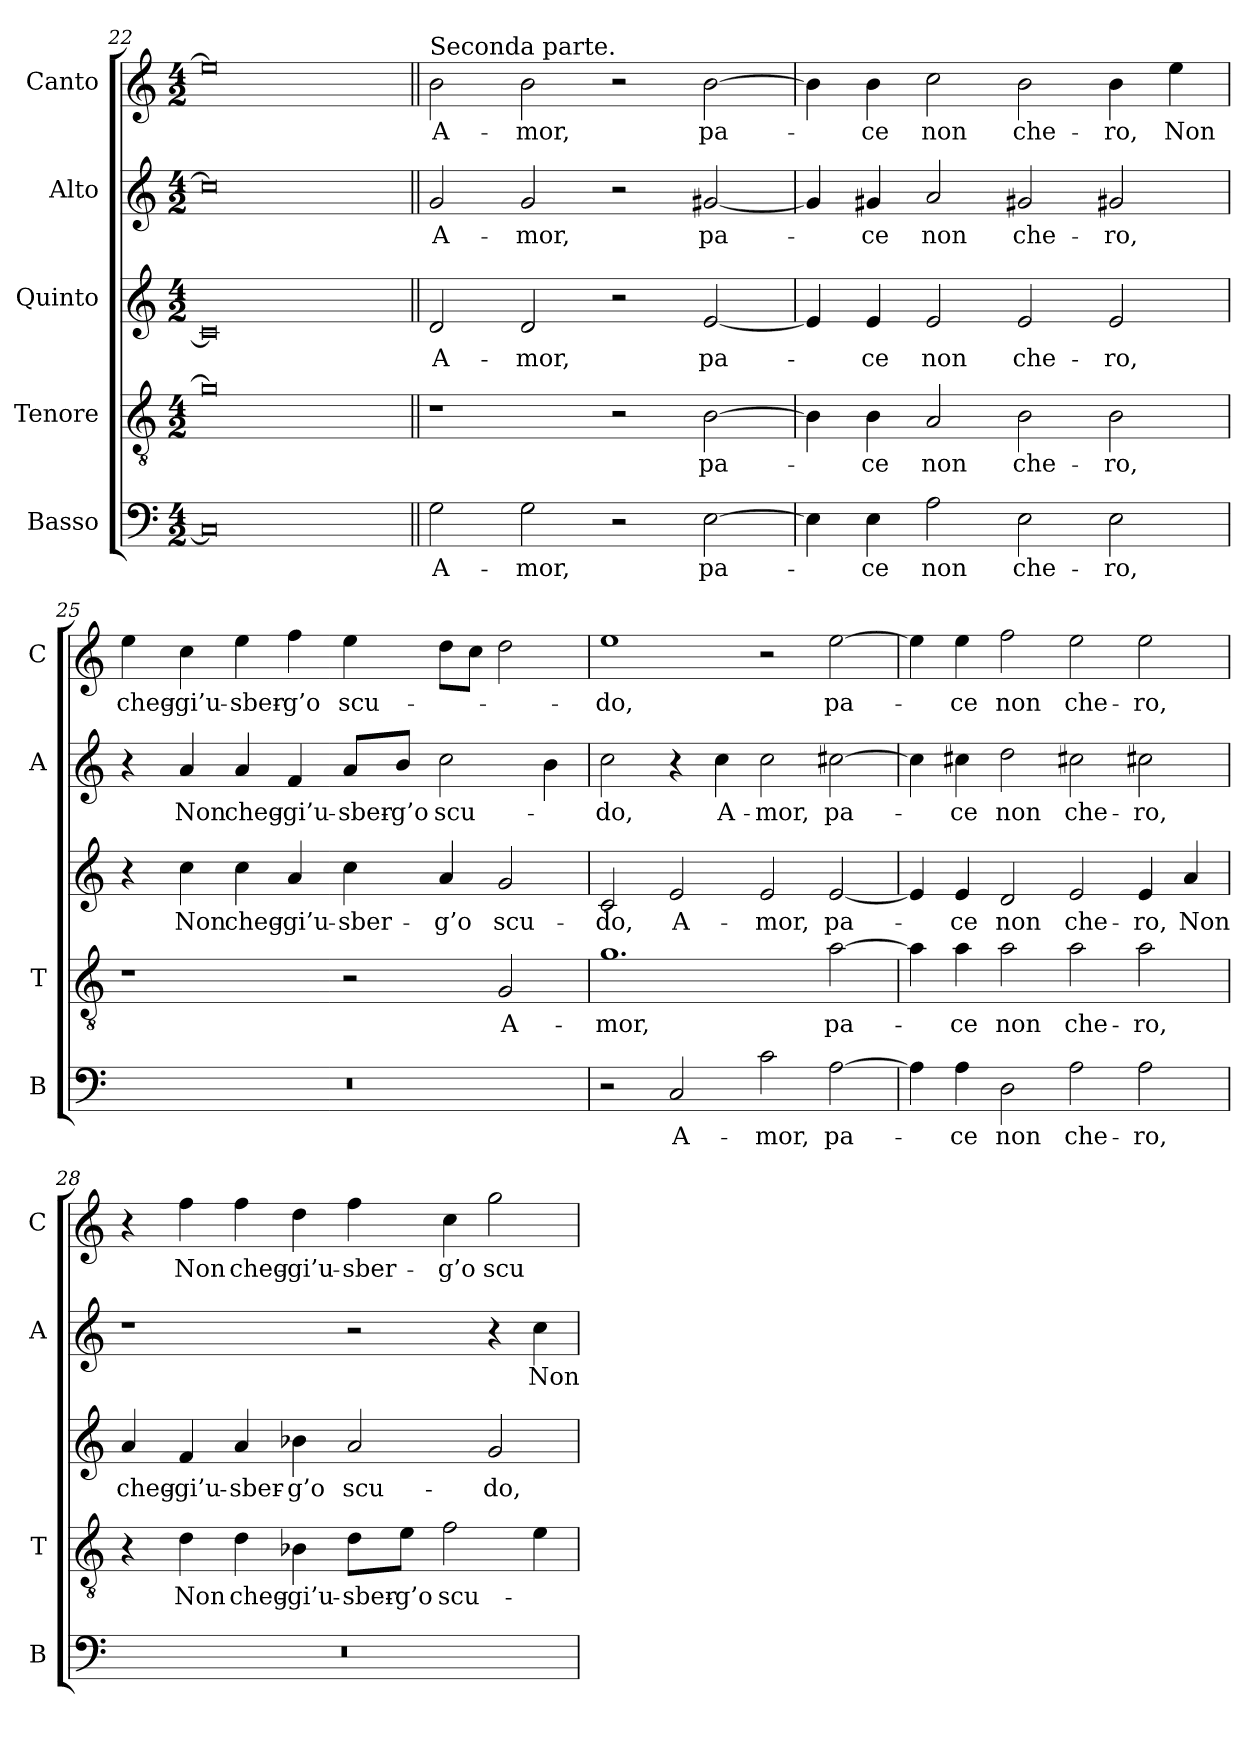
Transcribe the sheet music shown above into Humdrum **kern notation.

**kern	**text	**kern	**text	**kern	**text	**kern	**text	**kern	**text
*part5	*part5	*part4	*part4	*part3	*part3	*part2	*part2	*part1	*part1
*staff5	*staff5	*staff4	*staff4	*staff3	*staff3	*staff2	*staff2	*staff1	*staff1
*I"Basso	*	*I"Tenore	*	*I"Quinto	*	*I"Alto	*	*I"Canto	*
*I'B	*	*I'T	*	*	*	*I'A	*	*I'C	*
*clefF4	*	*clefGv2	*	*clefG2	*	*clefG2	*	*clefG2	*
*k[]	*	*k[]	*	*k[]	*	*k[]	*	*k[]	*
*M4/2	*	*M4/2	*	*M4/2	*	*M4/2	*	*M4/2	*
=22	=22	=22	=22	=22	=22	=22	=22	=22	=22
0C]	.	0g]	.	0c]	.	0cc]	.	0ee]	.
=23||	=23||	=23||	=23||	=23||	=23||	=23||	=23||	=23||	=23||
!	!	!	!	!	!	!	!	!LO:TX:a:t=Seconda parte.	!
2G	A-	1r	.	2d	A-	2g	A-	2b	A-
2G	-mor,	.	.	2d	-mor,	2g	-mor,	2b	-mor,
2r	.	2r	.	2r	.	2r	.	2r	.
[2E	pa-	[2B	pa-	[2e	pa-	[2g#X	pa-	[2b	pa-
=24	=24	=24	=24	=24	=24	=24	=24	=24	=24
4E]	.	4B]	.	4e]	.	4g#]	.	4b]	.
4E	-ce	4B	-ce	4e	-ce	4g#X	-ce	4b	-ce
2A	non	2A	non	2e	non	2a	non	2cc	non
2E	che-	2B	che-	2e	che-	2g#X	che-	2b	che-
2E	-ro,	2B	-ro,	2e	-ro,	2g#X	-ro,	4b	-ro,
.	.	.	.	.	.	.	.	4ee	Non
=25	=25	=25	=25	=25	=25	=25	=25	=25	=25
0r	.	1r	.	4r	.	4r	.	4ee	cheg-
.	.	.	.	4cc	Non	4a	Non	4cc	-gi’u-
.	.	.	.	4cc	cheg-	4a	cheg-	4ee	-sber-
.	.	.	.	4a	-gi’u-	4f	-gi’u-	4ff	-g’o
.	.	2r	.	4cc	-sber-	8a/L	-sber-	4ee	scu-
.	.	.	.	.	.	8b/J	-g’o	.	.
.	.	.	.	4a	-g’o	2cc	scu-	8ddL	.
.	.	.	.	.	.	.	.	8ccJ	.
.	.	2G	A-	2g	scu-	.	.	2dd	.
.	.	.	.	.	.	4b	.	.	.
=26	=26	=26	=26	=26	=26	=26	=26	=26	=26
2r	.	1.g	-mor,	2c	-do,	2cc	-do,	1ee	-do,
2C	A-	.	.	2e	A-	4r	.	.	.
.	.	.	.	.	.	4cc	A-	.	.
2c	-mor,	.	.	2e	-mor,	2cc	-mor,	2r	.
[2A	pa-	[2a	pa-	[2e	pa-	[2cc#X	pa-	[2ee	pa-
=27	=27	=27	=27	=27	=27	=27	=27	=27	=27
4A]	.	4a]	.	4e]	.	4cc#]	.	4ee]	.
4A	-ce	4a	-ce	4e	-ce	4cc#X	-ce	4ee	-ce
2D	non	2a	non	2d	non	2dd	non	2ff	non
2A	che-	2a	che-	2e	che-	2cc#X	che-	2ee	che-
2A	-ro,	2a	-ro,	4e	-ro,	2cc#X	-ro,	2ee	-ro,
.	.	.	.	4a	Non	.	.	.	.
=28	=28	=28	=28	=28	=28	=28	=28	=28	=28
0r	.	4r	.	4a	cheg-	1r	.	4r	.
.	.	4d	Non	4f	-gi’u-	.	.	4ff	Non
.	.	4d	cheg-	4a	-sber-	.	.	4ff	cheg-
.	.	4B-X	-gi’u-	4b-X	-g’o	.	.	4dd	-gi’u-
.	.	8d\L	-sber-	2a	scu-	2r	.	4ff	-sber-
.	.	8e\J	-g’o	.	.	.	.	.	.
.	.	2f	scu-	.	.	.	.	4cc	-g’o
.	.	.	.	2g	-do,	4r	.	2gg	scu-
.	.	4e	.	.	.	4cc	Non	.	.
=	=	=	=	=	=	=	=	=	=
*-	*-	*-	*-	*-	*-	*-	*-	*-	*-
